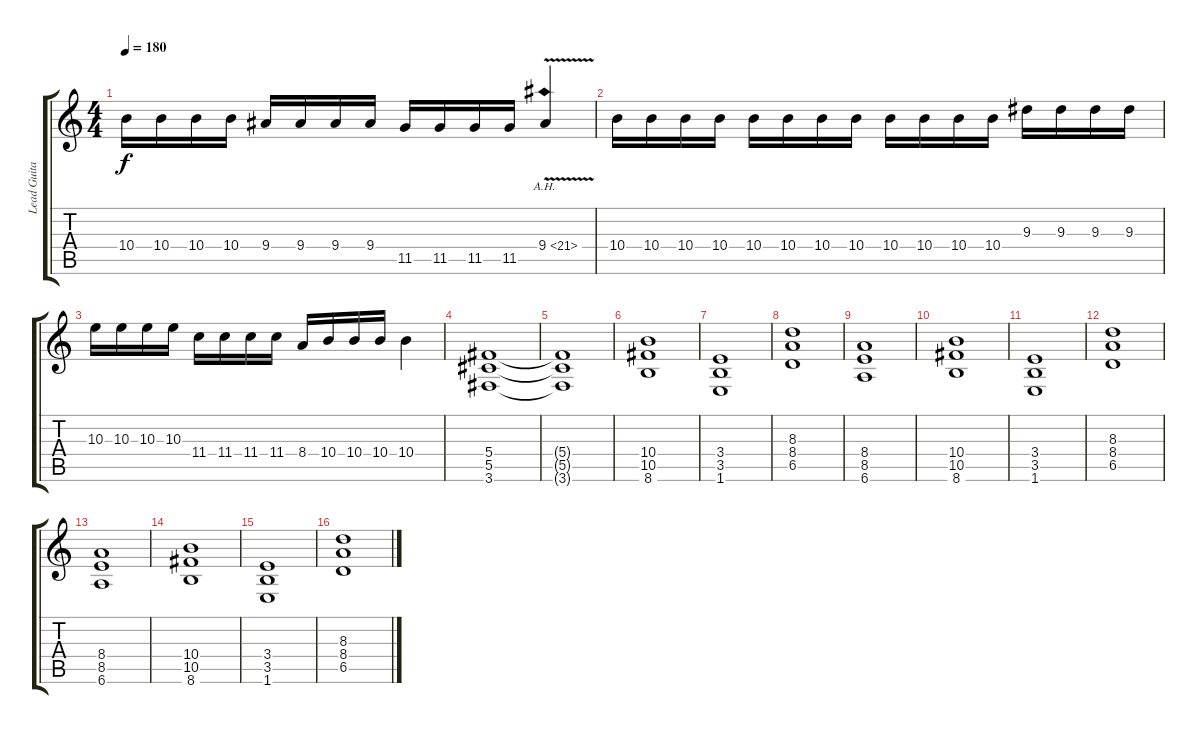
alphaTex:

\track ("Lead Guitar" "Lead Guita") {instrument overdrivenguitar}
\staff {score tabs}
\tuning (Eb4 Bb3 Gb3 Db3 Ab2 Eb2) {hide}
\ts (4 4)
\tempo 180
\clef g2
\ks c
10.4.16{dy f} 10.4.16 10.4.16 10.4.16 9.4.16 9.4.16 9.4.16 9.4.16 11.5.16 11.5.16 11.5.16 11.5.16 9.4{ah 12 v}.4 |
10.4.16 10.4.16 10.4.16 10.4.16 10.4.16 10.4.16 10.4.16 10.4.16 10.4.16 10.4.16 10.4.16 10.4.16 9.3.16 9.3.16 9.3.16 9.3.16 |
10.3.16 10.3.16 10.3.16 10.3.16 11.4.16 11.4.16 11.4.16 11.4.16 8.4.16 10.4.16 10.4.16 10.4.16 10.4.4 |
(5.4 5.5 3.6).1 |
(5.4{t} 5.5{t} 3.6{t}).1 |
(10.4 10.5 8.6).1 |
(3.4 3.5 1.6).1 |
(8.3 8.4 6.5).1 |
(8.4 8.5 6.6).1 |
(10.4 10.5 8.6).1 |
(3.4 3.5 1.6).1 |
(8.3 8.4 6.5).1 |
(8.4 8.5 6.6).1 |
(10.4 10.5 8.6).1 |
(3.4 3.5 1.6).1 |
(8.3 8.4 6.5).1
